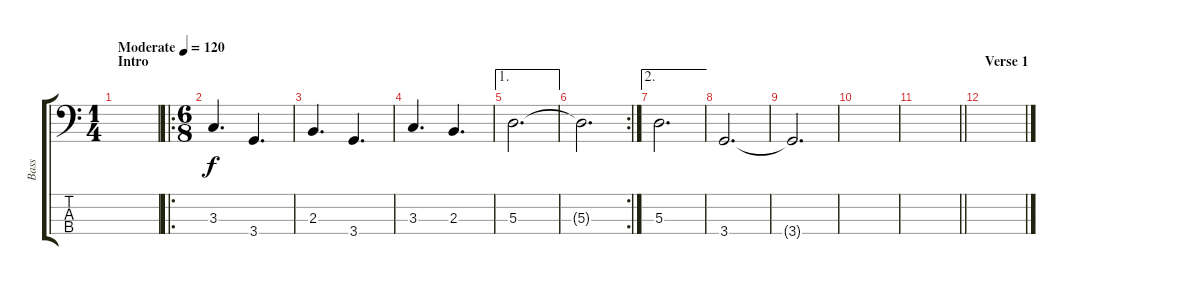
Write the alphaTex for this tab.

\track ("Bass" "Bass") {instrument fretlessbass}
\staff {score tabs}
\tuning (G2 D2 A1 E1) {hide}
\ts (1 4)
\section ("" "Intro")
\tempo (120 "Moderate")
\clef f4
\ks c
|
\ro
\ts (6 8)
3.3.4{d} 3.4.4{d} |
2.3.4{d} 3.4.4{d} |
3.3.4{d} 2.3.4{d} |
\ae 1
5.3.2{d} |
\rc 2
5.3{t}.2{d} |
\ae 2
5.3.2{d} |
3.4.2{d} |
3.4{t}.2{d} |
|
\barLineRight lightlight
|
\section ("" "Verse 1")
